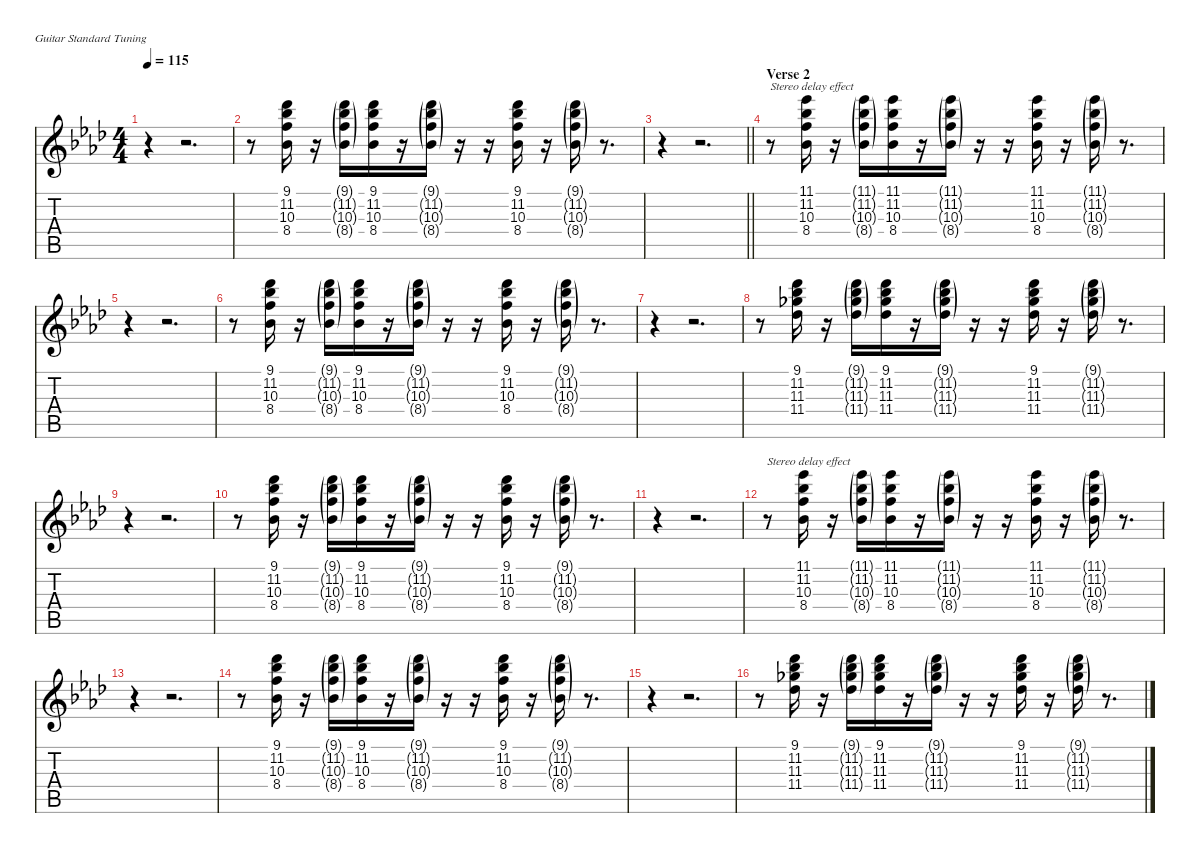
\defaultSystemsLayout 4
\hideDynamics
\bracketExtendMode nobrackets
\singleTrackTrackNamePolicy hidden
\multiTrackTrackNamePolicy hidden
\firstSystemTrackNameMode fullname
\firstSystemTrackNameOrientation horizontal
\otherSystemsTrackNameOrientation horizontal
\track ("Delayed Gtr (Left)" "el.guit.") {instrument electricguitarclean}
\staff {score tabs}
\tuning (E4 B3 G3 D3 A2 E2)
\ts (4 4)
\tempo 115
\clef g2
\ks ab
r.4{dy f beam Down} r.2{d beam Down} |
r.8{beam Down} (9.1{acc b} 11.2{acc b} 10.3{acc forcenatural} 8.4{acc b}).16{beam Down} r.16{beam Down} (9.1{g acc b} 11.2{g acc b} 10.3{g acc forcenatural} 8.4{g acc b}).16{beam Down} (9.1{acc b} 11.2{acc b} 10.3{acc forcenatural} 8.4{acc b}).16{beam Down} r.16{beam Down} (9.1{g acc b} 11.2{g acc b} 10.3{g acc forcenatural} 8.4{g acc b}).16{beam Down} r.16{beam Down} r.16{beam Down} (9.1{acc b} 11.2{acc b} 10.3{acc forcenatural} 8.4{acc b}).16{beam Down} r.16{beam Down} (9.1{g acc b} 11.2{g acc b} 10.3{g acc forcenatural} 8.4{g acc b}).16{beam Down} r.8{d beam Down} |
\barLineRight lightlight
r.4{beam Down} r.2{d beam Down} |
\section ("" "Verse 2")
r.8{txt "Stereo delay effect" beam Down} (11.1{acc b} 11.2{acc b} 10.3{acc forcenatural} 8.4{acc b}).16{beam Down} r.16{beam Down} (11.1{g acc b} 11.2{g acc b} 10.3{g acc forcenatural} 8.4{g acc b}).16{beam Down} (11.1{acc b} 11.2{acc b} 10.3{acc forcenatural} 8.4{acc b}).16{beam Down} r.16{beam Down} (11.1{g acc b} 11.2{g acc b} 10.3{g acc forcenatural} 8.4{g acc b}).16{beam Down} r.16{beam Down} r.16{beam Down} (11.1{acc b} 11.2{acc b} 10.3{acc forcenatural} 8.4{acc b}).16{beam Down} r.16{beam Down} (11.1{g acc b} 11.2{g acc b} 10.3{g acc forcenatural} 8.4{g acc b}).16{beam Down} r.8{d beam Down} |
r.4{beam Down} r.2{d beam Down} |
r.8{beam Down} (9.1{acc b} 11.2{acc b} 10.3{acc forcenatural} 8.4{acc b}).16{beam Down} r.16{beam Down} (9.1{g acc b} 11.2{g acc b} 10.3{g acc forcenatural} 8.4{g acc b}).16{beam Down} (9.1{acc b} 11.2{acc b} 10.3{acc forcenatural} 8.4{acc b}).16{beam Down} r.16{beam Down} (9.1{g acc b} 11.2{g acc b} 10.3{g acc forcenatural} 8.4{g acc b}).16{beam Down} r.16{beam Down} r.16{beam Down} (9.1{acc b} 11.2{acc b} 10.3{acc forcenatural} 8.4{acc b}).16{beam Down} r.16{beam Down} (9.1{g acc b} 11.2{g acc b} 10.3{g acc forcenatural} 8.4{g acc b}).16{beam Down} r.8{d beam Down} |
r.4{beam Down} r.2{d beam Down} |
r.8{beam Down} (9.1{acc b} 11.2{acc b} 11.3{acc b} 11.4{acc b}).16{beam Down} r.16{beam Down} (9.1{g acc b} 11.2{g acc b} 11.3{g acc b} 11.4{g acc b}).16{beam Down} (9.1{acc b} 11.2{acc b} 11.3{acc b} 11.4{acc b}).16{beam Down} r.16{beam Down} (9.1{g acc b} 11.2{g acc b} 11.3{g acc b} 11.4{g acc b}).16{beam Down} r.16{beam Down} r.16{beam Down} (9.1{acc b} 11.2{acc b} 11.3{acc b} 11.4{acc b}).16{beam Down} r.16{beam Down} (9.1{g acc b} 11.2{g acc b} 11.3{g acc b} 11.4{g acc b}).16{beam Down} r.8{d beam Down} |
r.4{beam Down} r.2{d beam Down} |
r.8{beam Down} (9.1{acc b} 11.2{acc b} 10.3{acc forcenatural} 8.4{acc b}).16{beam Down} r.16{beam Down} (9.1{g acc b} 11.2{g acc b} 10.3{g acc forcenatural} 8.4{g acc b}).16{beam Down} (9.1{acc b} 11.2{acc b} 10.3{acc forcenatural} 8.4{acc b}).16{beam Down} r.16{beam Down} (9.1{g acc b} 11.2{g acc b} 10.3{g acc forcenatural} 8.4{g acc b}).16{beam Down} r.16{beam Down} r.16{beam Down} (9.1{acc b} 11.2{acc b} 10.3{acc forcenatural} 8.4{acc b}).16{beam Down} r.16{beam Down} (9.1{g acc b} 11.2{g acc b} 10.3{g acc forcenatural} 8.4{g acc b}).16{beam Down} r.8{d beam Down} |
r.4{beam Down} r.2{d beam Down} |
r.8{txt "Stereo delay effect" beam Down} (11.1{acc b} 11.2{acc b} 10.3{acc forcenatural} 8.4{acc b}).16{beam Down} r.16{beam Down} (11.1{g acc b} 11.2{g acc b} 10.3{g acc forcenatural} 8.4{g acc b}).16{beam Down} (11.1{acc b} 11.2{acc b} 10.3{acc forcenatural} 8.4{acc b}).16{beam Down} r.16{beam Down} (11.1{g acc b} 11.2{g acc b} 10.3{g acc forcenatural} 8.4{g acc b}).16{beam Down} r.16{beam Down} r.16{beam Down} (11.1{acc b} 11.2{acc b} 10.3{acc forcenatural} 8.4{acc b}).16{beam Down} r.16{beam Down} (11.1{g acc b} 11.2{g acc b} 10.3{g acc forcenatural} 8.4{g acc b}).16{beam Down} r.8{d beam Down} |
r.4{beam Down} r.2{d beam Down} |
r.8{beam Down} (9.1{acc b} 11.2{acc b} 10.3{acc forcenatural} 8.4{acc b}).16{beam Down} r.16{beam Down} (9.1{g acc b} 11.2{g acc b} 10.3{g acc forcenatural} 8.4{g acc b}).16{beam Down} (9.1{acc b} 11.2{acc b} 10.3{acc forcenatural} 8.4{acc b}).16{beam Down} r.16{beam Down} (9.1{g acc b} 11.2{g acc b} 10.3{g acc forcenatural} 8.4{g acc b}).16{beam Down} r.16{beam Down} r.16{beam Down} (9.1{acc b} 11.2{acc b} 10.3{acc forcenatural} 8.4{acc b}).16{beam Down} r.16{beam Down} (9.1{g acc b} 11.2{g acc b} 10.3{g acc forcenatural} 8.4{g acc b}).16{beam Down} r.8{d beam Down} |
r.4{beam Down} r.2{d beam Down} |
r.8{beam Down} (9.1{acc b} 11.2{acc b} 11.3{acc b} 11.4{acc b}).16{beam Down} r.16{beam Down} (9.1{g acc b} 11.2{g acc b} 11.3{g acc b} 11.4{g acc b}).16{beam Down} (9.1{acc b} 11.2{acc b} 11.3{acc b} 11.4{acc b}).16{beam Down} r.16{beam Down} (9.1{g acc b} 11.2{g acc b} 11.3{g acc b} 11.4{g acc b}).16{beam Down} r.16{beam Down} r.16{beam Down} (9.1{acc b} 11.2{acc b} 11.3{acc b} 11.4{acc b}).16{beam Down} r.16{beam Down} (9.1{g acc b} 11.2{g acc b} 11.3{g acc b} 11.4{g acc b}).16{beam Down} r.8{d beam Down}
